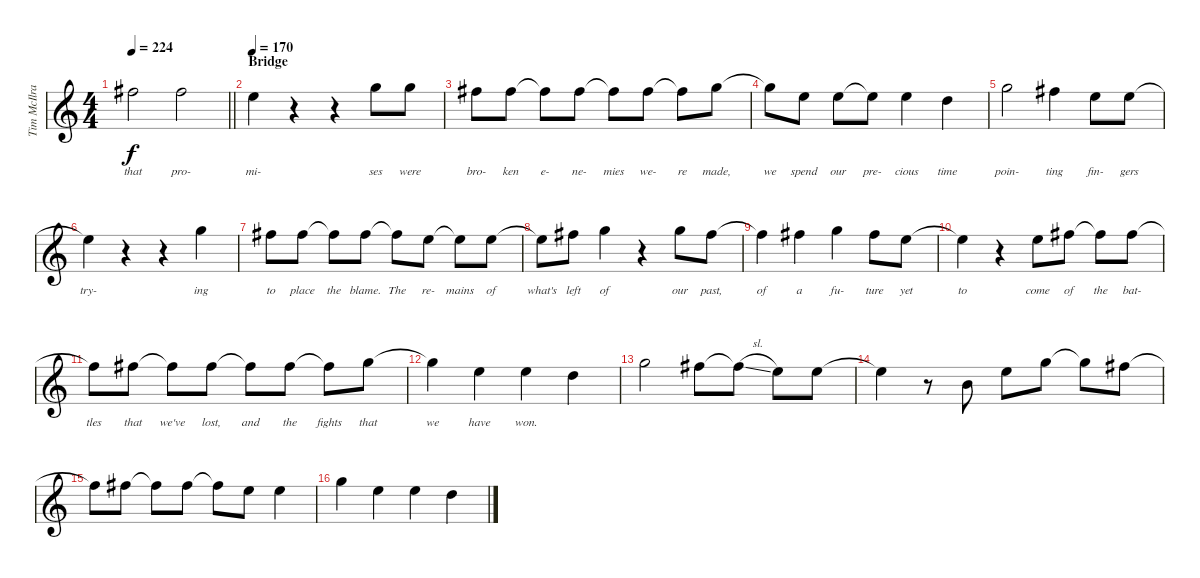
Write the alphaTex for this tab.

\track ("Tim McIlrath - Vocals" "Tim McIlra") {instrument distortionguitar}
\staff {score}
\tuning (E4 B3 G3 D3 A2 E2) {hide}
\ts (4 4)
\tempo 224
\clef g2
\barLineRight lightlight
\ks c
7.2.2{lyrics (0 "that") lyrics (1 "") lyrics (2 "") lyrics (3 "") lyrics (4 "") dy f} 7.2.2{lyrics (0 "pro-") lyrics (1 "") lyrics (2 "") lyrics (3 "") lyrics (4 "")} |
\section ("" "Bridge")
\tempo 170
5.2.4{lyrics (0 "mi-") lyrics (1 "") lyrics (2 "") lyrics (3 "") lyrics (4 "")} r.4 r.4 8.2.8{lyrics (0 "ses") lyrics (1 "") lyrics (2 "") lyrics (3 "") lyrics (4 "")} 8.2.8{lyrics (0 "were") lyrics (1 "") lyrics (2 "") lyrics (3 "") lyrics (4 "")} |
7.2.8{lyrics (0 "bro-") lyrics (1 "") lyrics (2 "") lyrics (3 "") lyrics (4 "")} 7.2.8{lyrics (0 "ken") lyrics (1 "") lyrics (2 "") lyrics (3 "") lyrics (4 "")} 7.2{t}.8{lyrics (0 "e-") lyrics (1 "") lyrics (2 "") lyrics (3 "") lyrics (4 "")} 7.2.8{lyrics (0 "ne-") lyrics (1 "") lyrics (2 "") lyrics (3 "") lyrics (4 "")} 7.2{t}.8{lyrics (0 "mies") lyrics (1 "") lyrics (2 "") lyrics (3 "") lyrics (4 "")} 7.2.8{lyrics (0 "we-") lyrics (1 "") lyrics (2 "") lyrics (3 "") lyrics (4 "")} 7.2{t}.8{lyrics (0 "re") lyrics (1 "") lyrics (2 "") lyrics (3 "") lyrics (4 "")} 8.2.8{lyrics (0 "made,") lyrics (1 "") lyrics (2 "") lyrics (3 "") lyrics (4 "")} |
8.2{t}.8{lyrics (0 "we") lyrics (1 "") lyrics (2 "") lyrics (3 "") lyrics (4 "")} 5.2.8{lyrics (0 "spend") lyrics (1 "") lyrics (2 "") lyrics (3 "") lyrics (4 "")} 5.2.8{lyrics (0 "our") lyrics (1 "") lyrics (2 "") lyrics (3 "") lyrics (4 "")} 5.2{t}.8{lyrics (0 "pre-") lyrics (1 "") lyrics (2 "") lyrics (3 "") lyrics (4 "")} 5.2.4{lyrics (0 "cious") lyrics (1 "") lyrics (2 "") lyrics (3 "") lyrics (4 "")} 3.2.4{lyrics (0 "time") lyrics (1 "") lyrics (2 "") lyrics (3 "") lyrics (4 "")} |
8.2.2{lyrics (0 "poin-") lyrics (1 "") lyrics (2 "") lyrics (3 "") lyrics (4 "")} 7.2.4{lyrics (0 "ting") lyrics (1 "") lyrics (2 "") lyrics (3 "") lyrics (4 "")} 5.2.8{lyrics (0 "fin-") lyrics (1 "") lyrics (2 "") lyrics (3 "") lyrics (4 "")} 5.2.8{lyrics (0 "gers") lyrics (1 "") lyrics (2 "") lyrics (3 "") lyrics (4 "")} |
5.2{t}.4{lyrics (0 "try-") lyrics (1 "") lyrics (2 "") lyrics (3 "") lyrics (4 "")} r.4 r.4 8.2.4{lyrics (0 "ing") lyrics (1 "") lyrics (2 "") lyrics (3 "") lyrics (4 "")} |
7.2.8{lyrics (0 "to") lyrics (1 "") lyrics (2 "") lyrics (3 "") lyrics (4 "")} 7.2.8{lyrics (0 "place") lyrics (1 "") lyrics (2 "") lyrics (3 "") lyrics (4 "")} 7.2{t}.8{lyrics (0 "the") lyrics (1 "") lyrics (2 "") lyrics (3 "") lyrics (4 "")} 7.2.8{lyrics (0 "blame.") lyrics (1 "") lyrics (2 "") lyrics (3 "") lyrics (4 "")} 7.2{t}.8{lyrics (0 "The") lyrics (1 "") lyrics (2 "") lyrics (3 "") lyrics (4 "")} 5.2.8{lyrics (0 "re-") lyrics (1 "") lyrics (2 "") lyrics (3 "") lyrics (4 "")} 5.2{t}.8{lyrics (0 "mains") lyrics (1 "") lyrics (2 "") lyrics (3 "") lyrics (4 "")} 5.2.8{lyrics (0 "of") lyrics (1 "") lyrics (2 "") lyrics (3 "") lyrics (4 "")} |
5.2{t}.8{lyrics (0 "what's") lyrics (1 "") lyrics (2 "") lyrics (3 "") lyrics (4 "")} 7.2.8{lyrics (0 "left") lyrics (1 "") lyrics (2 "") lyrics (3 "") lyrics (4 "")} 8.2.4{lyrics (0 "of") lyrics (1 "") lyrics (2 "") lyrics (3 "") lyrics (4 "")} r.4 8.2.8{lyrics (0 "our") lyrics (1 "") lyrics (2 "") lyrics (3 "") lyrics (4 "")} 7.2.8{lyrics (0 "past,") lyrics (1 "") lyrics (2 "") lyrics (3 "") lyrics (4 "")} |
7.2{t}.4{lyrics (0 "of") lyrics (1 "") lyrics (2 "") lyrics (3 "") lyrics (4 "")} 7.2.4{lyrics (0 "a") lyrics (1 "") lyrics (2 "") lyrics (3 "") lyrics (4 "")} 8.2.4{lyrics (0 "fu-") lyrics (1 "") lyrics (2 "") lyrics (3 "") lyrics (4 "")} 7.2.8{lyrics (0 "ture") lyrics (1 "") lyrics (2 "") lyrics (3 "") lyrics (4 "")} 5.2.8{lyrics (0 "yet") lyrics (1 "") lyrics (2 "") lyrics (3 "") lyrics (4 "")} |
5.2{t}.4{lyrics (0 "to") lyrics (1 "") lyrics (2 "") lyrics (3 "") lyrics (4 "")} r.4 5.2.8{lyrics (0 "come") lyrics (1 "") lyrics (2 "") lyrics (3 "") lyrics (4 "")} 7.2.8{lyrics (0 "of") lyrics (1 "") lyrics (2 "") lyrics (3 "") lyrics (4 "")} 7.2{t}.8{lyrics (0 "the") lyrics (1 "") lyrics (2 "") lyrics (3 "") lyrics (4 "")} 7.2.8{lyrics (0 "bat-") lyrics (1 "") lyrics (2 "") lyrics (3 "") lyrics (4 "")} |
7.2{t}.8{lyrics (0 "tles") lyrics (1 "") lyrics (2 "") lyrics (3 "") lyrics (4 "")} 7.2.8{lyrics (0 "that") lyrics (1 "") lyrics (2 "") lyrics (3 "") lyrics (4 "")} 7.2{t}.8{lyrics (0 "we've") lyrics (1 "") lyrics (2 "") lyrics (3 "") lyrics (4 "")} 7.2.8{lyrics (0 "lost,") lyrics (1 "") lyrics (2 "") lyrics (3 "") lyrics (4 "")} 7.2{t}.8{lyrics (0 "and") lyrics (1 "") lyrics (2 "") lyrics (3 "") lyrics (4 "")} 7.2.8{lyrics (0 "the") lyrics (1 "") lyrics (2 "") lyrics (3 "") lyrics (4 "")} 7.2{t}.8{lyrics (0 "fights") lyrics (1 "") lyrics (2 "") lyrics (3 "") lyrics (4 "")} 8.2.8{lyrics (0 "that") lyrics (1 "") lyrics (2 "") lyrics (3 "") lyrics (4 "")} |
8.2{t}.4{lyrics (0 "we") lyrics (1 "") lyrics (2 "") lyrics (3 "") lyrics (4 "")} 5.2.4{lyrics (0 "have") lyrics (1 "") lyrics (2 "") lyrics (3 "") lyrics (4 "")} 5.2.4{lyrics (0 "won.") lyrics (1 "") lyrics (2 "") lyrics (3 "") lyrics (4 "")} 3.2.4 |
8.2.2 7.2.8 7.2{sl t}.8 5.2.8 5.2.8 |
5.2{t}.4 r.8 4.3.8 5.2.8 8.2.8 8.2{t}.8 7.2.8 |
7.2{t}.8 7.2.8 7.2{t}.8 7.2.8 7.2{t}.8 5.2.8 5.2.4 |
8.2.4 5.2.4 5.2.4 3.2.4
